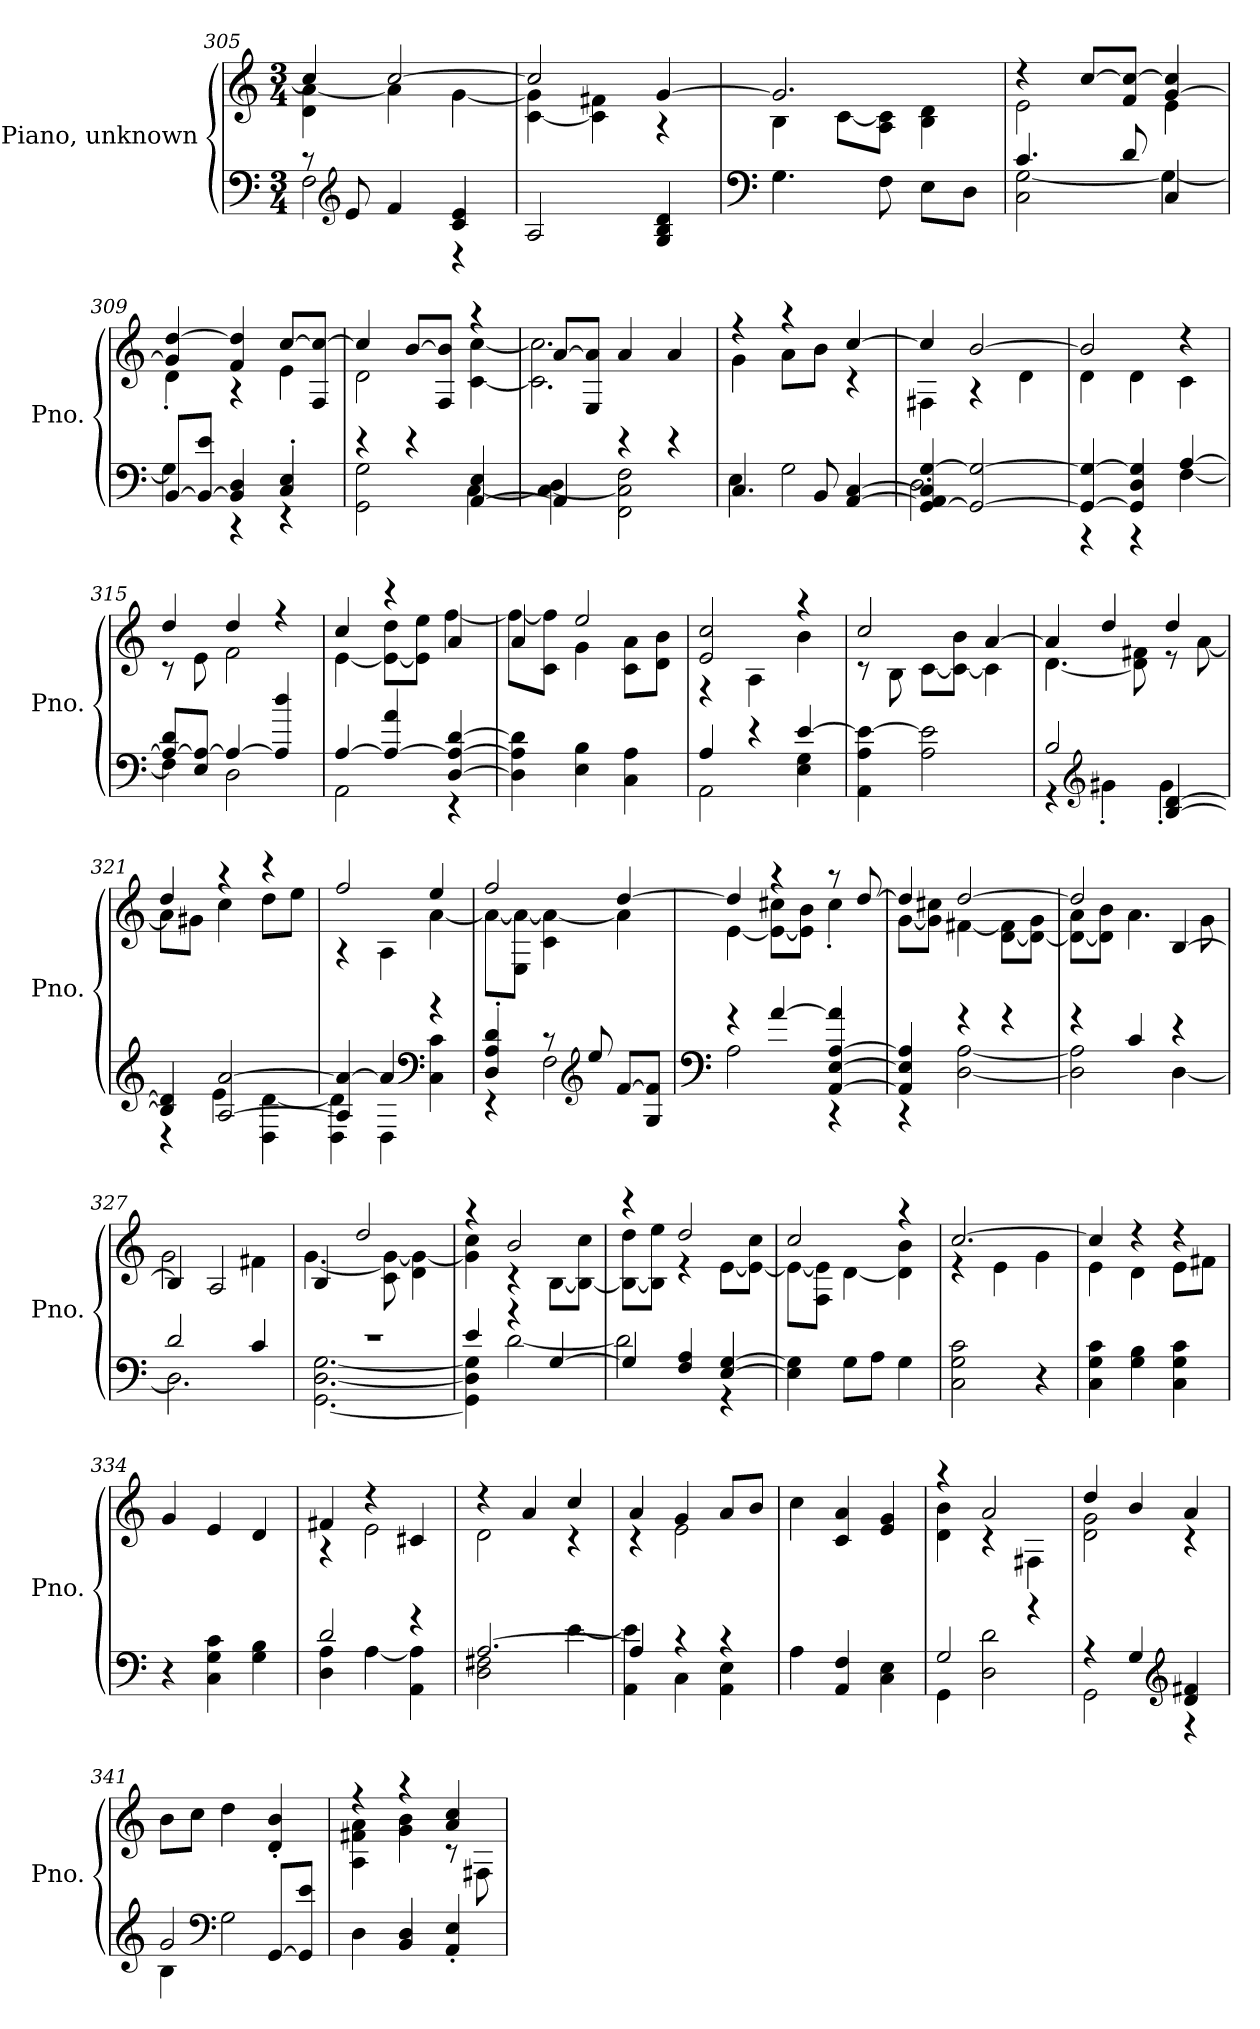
**kern	**kern
*part1	*part1
*staff2	*staff1
*I"Piano, unknown	*
*I'Pno.	*
*clefF4	*clefG2
*k[]	*k[]
*M3/4	*M3/4
=305	=305
*^	*^
8r	2F\	4cc/]	4d\ [4a\
*clefG2	*	*	*
8e/	.	.	.
4f/	.	[2cc/	4a\]
4c/ 4e/	4r	.	[4g\
*v	*v	*	*
=306	=306	=306
2A/	2cc/]	[4c\ 4g\]
.	.	4c\] 4f#X\
4G/ 4B/ 4d/	[4g/	4r
=307	=307	=307
*clefF4	*	*
4.G\	2.g/]	4B\
.	.	[8c\L
8F\	.	8A\ 8c\]J
8E\L	.	4B\ 4d\
8D\J	.	.
=308	=308	=308
*^	*	*
4.c/	2C\ [2G\	4r	2e\
.	.	[8cc/L	.
8d/	.	8f/ 8cc/_J	.
4C/	4G\_	[4g/ 4cc/]	4e\
!!LO:LB:g=z	!!
=309	=309	=309	=309
[8BB/L	4G\]	4g/] [4dd/	4d'\
8BB/_ 8e/J	.	.	.
4BB/] 4D/	4r	4f/ 4dd/]	4r
4C/' 4E/'	4r	[8cc/L	4e\
.	.	8F/ 8cc/_J	.
=310	=310	=310	=310
4r	2GG\ 2G\	4cc/]	2d\
4r	.	[8b/L	.
.	.	8F/ 8b/]J	.
[4AA/ 4E/	[4C\	4r	[4c\ [4cc\
=311	=311	=311	=311
4AA/]	4C\_ 4D\	[8a/L	2.c\] 2.cc\]
.	.	8E/ 8a/]J	.
4r	2FF\ 2C\] 2F\	4a/	.
4r	.	4a/	.
=312	=312	=312	=312
4.C/	4E\	4r	4g\
.	2G\	4r	8a\L
8BB/	.	.	8b\J
[4AA/ [4C/	.	[4cc/	4r
=313	=313	=313	=313
[4GG/ 4AA/] 4C/] [4G/	2.D\	4cc/]	4F#X\
2GG/_ 2G/_	.	[2b/	4r
.	.	.	4d\
=314	=314	=314	=314
4GG/_ 4G/_	4r	2b/]	4d\
4GG/] 4D/ 4G/]	4r	.	4d\
[4A/	[4F\	4r	4c\
=315	=315	=315	=315
8A/_ 8d/L	4F\]	4dd/	8r
8E/ 8A/_J	.	.	8e\
4A/_	2D\	4dd/	2f\
4A/] 4dd/	.	4r	.
!!LO:LB:g=z	!!
=316	=316	=316	=316
[4A/	2AA\	4cc/	[4e\
4A/_ 4a/	.	4r	8e\_ 8dd\L
.	.	.	8e\] 8ee\J
[4D/ 4A/_ [4d/	4r	4a/	[4ff\
*v	*v	*	*
=317	=317	=317
4D\] 4A\] 4d\]	4a/	8ff\L_
.	.	8c\ 8ff\]J
4E\ 4B\	2ee/	4g\
4C\ 4A\	.	8c\ 8a\L
.	.	8d\ 8b\J
=318	=318	=318
*^	*	*
4A/	2AA\	2e/ 2cc/	4r
4r	.	.	4A\
[4e/	4E\ 4G\	4r	4b\
*v	*v	*	*
=319	=319	=319
4AA\ 4A\ 4e\_	2cc/	8r
.	.	8B\
2A\ 2e\]	.	[8c\L
.	.	8c\_ 8b\J
.	[4a/	4c\]
=320	=320	=320
*^	*	*
2B/	4r	4a/]	[4.d\
*clefG2	*	*	*
.	4g#X'\	4dd/	.
.	.	.	8d\] 8f#X\
[4B/ [4d/	4g#'\	4dd/	8r
.	.	.	[8a\
=321	=321	=321	=321
4B/] 4d/]	4r	4dd/	8a\L]
.	.	.	8g#X\J
[2A/ [2a/	4e\	4r	4cc\
.	4D\ [4d\	4r	8dd\L
.	.	.	8ee\J
!!LO:LB:g=z	!!
=322	=322	=322	=322
4A/] 4a/_	4D\ 4d\]	2ff/	4r
4a/]	4D\	.	4A\
*clefF4	*	*	*
4r	4C\ 4c\	4ee/	[4a\
=323	=323	=323	=323
4D/' 4A/' 4d/'	4r	2ff/	8a\L_
.	.	.	8E\ 8a\_J
8r	2F\	.	4c\ 4a\_
*clefG2	*	*	*
8ee/	.	.	.
[8f/L	.	[4dd/	4a\]
8G/ 8f/]J	.	.	.
=324	=324	=324	=324
*clefF4	*	*	*
4r	2A\	4dd/]	[4e\
[4a/	.	4r	8e\_ 8cc#X\L
.	.	.	8e\] 8b\J
[4AA/ [4E/ [4A/ 4a/]	4r	8r	4cc#'\
.	.	[8dd/	.
=325	=325	=325	=325
4AA/] 4E/] 4A/]	4r	4dd/]	[8g\L
.	.	.	8g\] 8cc#X\J
4r	[2D\ [2A\	[2dd/	[4f#X\
4r	.	.	[8d\ 8f#\]L
.	.	.	8d\_ 8g\J
=326	=326	=326	=326
4r	2D\] 2A\]	2dd/]	8d\_ 8a\L
.	.	.	8d\] 8b\J
4c/	.	.	4.a\
4r	[4D\	[4B/	.
.	.	.	8g\
!!LO:PB:g=z	!!
=327	=327	=327	=327
2d/	2.D\]	4B/]	2g\
.	.	2A/	.
4c/	.	.	4f#X\
=328	=328	=328	=328
2.r	[2.GG\ [2.D\ [2.G\	4B/	[4.g\
.	.	2dd/	.
.	.	.	8c\ 8g\_
.	.	.	4d\ 4g\_
=329	=329	=329	=329
4e/	4GG\] 4D\] 4G\]	4r	4g\] 4cc\
4r	[2d\	2b/	4r
[4G/	.	.	[8B\L
.	.	.	8B\_ 8cc\J
=330	=330	=330	=330
4G/]	2d\]	4r	8B\_ 8dd\L
.	.	.	8B\] 8ee\J
4F/ 4A/	.	2dd/	4r
[4E/ [4G/	4r	.	[8e\L
.	.	.	8e\_ 8cc\J
*v	*v	*	*
=331	=331	=331
4E\] 4G\]	2cc/	8e\L_
.	.	8F\ 8e\]J
8G\L	.	[4d\
8A\J	.	.
4G\	4r	4d\] 4b\
=332	=332	=332
2C\ 2G\ 2c\	[2.cc/	4r
.	.	4e\
4r	.	4g\
=333	=333	=333
4C\ 4G\ 4c\	4cc/]	4e\
4G\ 4B\	4r	4d\
4C\ 4G\ 4c\	4r	8e\L
.	.	8f#X\J
*	*v	*v
!!LO:LB:g=z
=334	=334
4r	4g/
4C\ 4G\ 4c\	4e/
4G\ 4B\	4d/
=335	=335
*^	*^
2d/	4D\ 4A\	4f#X/	4r
.	[4A\	4r	2e\
4r	4AA\ 4A\]	4c#X/	.
=336	=336	=336	=336
[2.A/	2D\ 2F#X\	4r	2d\
.	.	4a/	.
.	[4e\	4cc/	4r
=337	=337	=337	=337
4A/]	4AA\ 4e\]	4a/	4r
4r	4C\	4g/	2e\
4r	4AA\ 4E\	8a/L	.
.	.	8b/J	.
*v	*v	*	*
*	*v	*v
=338	=338
4A\	4cc\
4AA/ 4F/	4c/ 4a/
4C\ 4E\	4e/ 4g/
=339	=339
*^	*^
2G/	4GG\	4r	4d\ 4b\
.	2D\ 2d\	2a/	4r
4r	.	.	4F#X\
=340	=340	=340	=340
4r	2GG\	4dd/	2d\ 2g\
4G/	.	4b/	.
*clefG2	*	*	*
4d/ 4f#X/	4r	4a/	4r
*	*	*v	*v
=341	=341	=341
2g/	4B\	8b\L
.	.	8cc\J
*clefF4	*	*
.	2G\	4dd\
[8GG/L	.	4d/' 4b/'
8GG/] 8e/J	.	.
*v	*v	*
!!LO:LB:g=z
=342	=342
*	*^
4D\	4r	4A\ 4f#X\ 4a\
4BB/ 4D/	4r	4g\ 4b\
4AA/' 4E/'	4a/ 4cc/	8r
.	.	8F#X\
*	*v	*v
=	=
*-	*-
